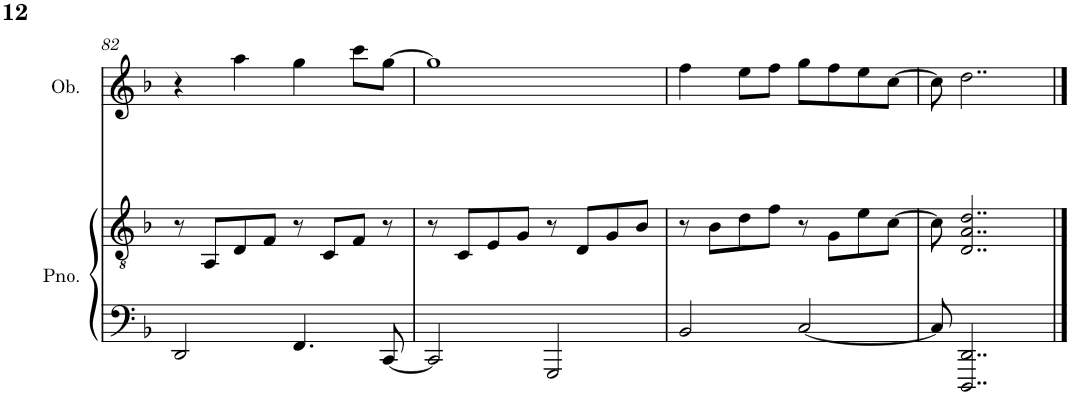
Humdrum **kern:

**kern	**kern	**kern
*part2	*part2	*part1
*staff3	*staff2	*staff1
*I"Piano	*	*I"Oboe
*I'Pno.	*	*I'Ob.
!!LO:PB:g=z
*clefF4	*clefGv2	*clefG2
*k[b-]	*k[b-]	*k[b-]
*M4/4	*M4/4	*M4/4
=82	=82	=82
2DD/	8r	4r
.	8AA/L	.
.	8D/	4aa\
.	8F/J	.
4.FF/	8r	4gg\
.	8C/L	.
.	8F/J	8ccc\L
[8CC/	8r	[8gg\J
=83	=83	=83
2CC/]	8r	1gg]
.	8C/L	.
.	8E/	.
.	8G/J	.
2GGG/	8r	.
.	8D/L	.
.	8G/	.
.	8B-/J	.
=84	=84	=84
2BB-/	8r	4ff\
.	8B-\L	.
.	8d\	8ee\L
.	8f\J	8ff\J
[2C/	8r	8gg\L
.	8G\L	8ff\
.	8e\	8ee\
.	[8c\J	[8cc\J
=85	=85	=85
8C/]	8c\]	8cc\]
2..DDD/ 2..DD/	2..D/ 2..A/ 2..d/	2..dd\
==	==	==
*-	*-	*-
